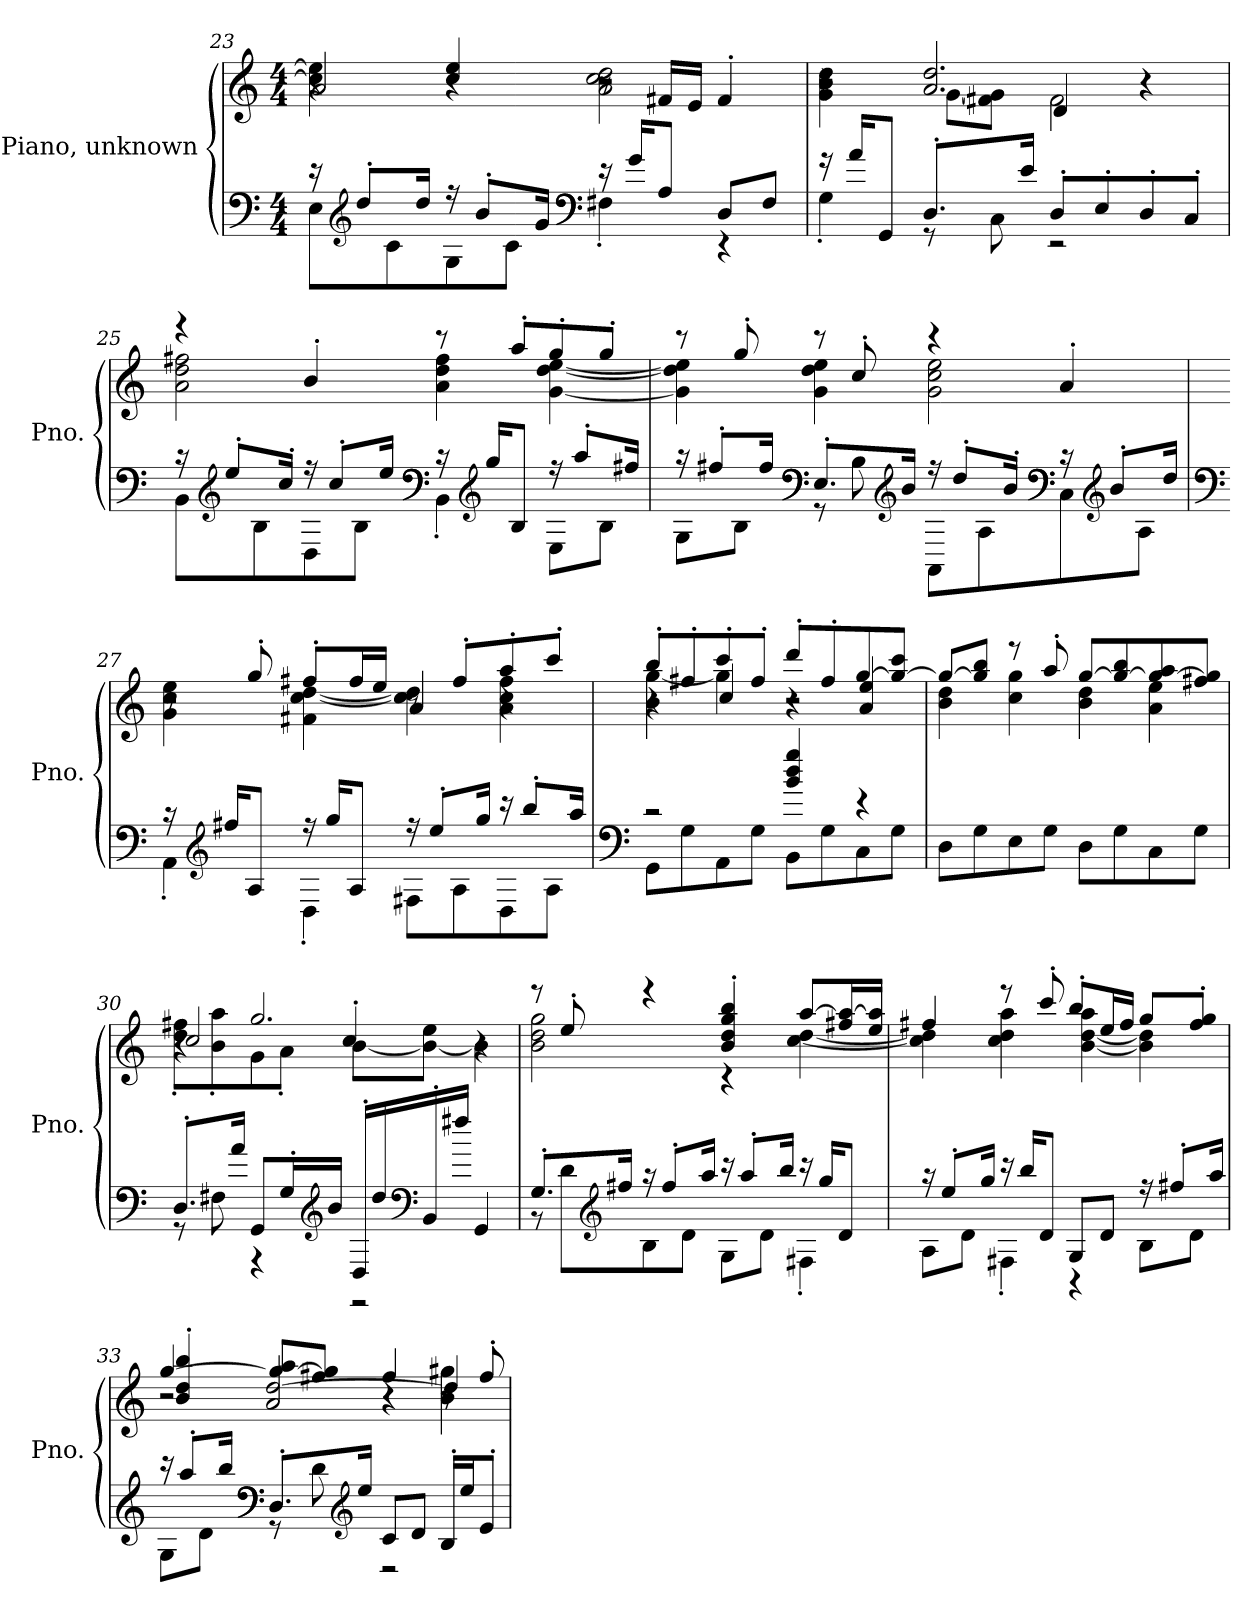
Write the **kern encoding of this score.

**kern	**kern
*part1	*part1
*staff2	*staff1
*I"Piano, unknown	*
*I'Pno.	*
!!LO:LB:g=z
*clefF4	*clefG2
*k[]	*k[]
*M4/4	*M4/4
=23	=23
*^	*^
*	*	*	*^
16r	8E\L	4r	4cc\] 4ee\]	2a/
*clefG2	*	*	*	*
8dd'/L	.	.	.	.
.	8c\	.	.	.
16dd/Jk	.	.	.	.
16r	8G\	4cc/ 4ee/	4r	.
8b'/L	.	.	.	.
.	8c\J	.	.	.
16g/Jk	.	.	.	.
*clefF4	*	*	*	*
16r	4F#X'\	8r	2a\ 2cc\ 2dd\	2r
16g/KL	.	.	.	.
8A/J	.	16f#X/LL	.	.
.	.	16e/JJ	.	.
8D/L	4r	4f#'/	.	.
8F#/J	.	.	.	.
=24	=24	=24	=24	=24
16r	4G'\	4r	4g\ 4b\ 4dd\	2r
16a/KL	.	.	.	.
8GG/J	.	.	.	.
8.D'/L	8r	2.a/ 2.dd/	[8g\L	.
.	8C\	.	8f#X\ 8g\]J	.
16e/Jk	.	.	.	.
8D'/L	2r	.	2f#\	4d/
8E'/	.	.	.	.
8D'/	.	.	.	4r
8C'/J	.	.	.	.
*	*	*	*v	*v
!!LO:PB:g=z
=25	=25	=25	=25
16r	8BB\L	4r	2a\ 2dd\ 2ff#X\
*clefG2	*	*	*
8ee'/L	.	.	.
.	8B\	.	.
16cc'/Jk	.	.	.
16r	8D\	4b'/	.
8cc'/L	.	.	.
.	8B\J	.	.
16ee/Jk	.	.	.
*clefF4	*	*	*
16r	4BB'\	8r	4a\ 4dd\ 4ff#\
*clefG2	*	*	*
16gg/KL	.	.	.
8B/J	.	8aa'/L	.
16r	8E\L	8gg'/	[4g\ [4dd\ [4ee\
8aa'/L	.	.	.
.	8B\J	8gg'/J	.
16ff#X/Jk	.	.	.
=26	=26	=26	=26
16r	8G\L	8r	4g\] 4dd\] 4ee\]
8ff#X'/L	.	.	.
.	8B\J	8gg'/	.
16ff#/Jk	.	.	.
*clefF4	*	*	*
8.E'/L	8r	8r	4g\ 4dd\ 4ee\
.	8B\	8cc'/	.
*clefG2	*	*	*
16b/Jk	.	.	.
16r	8AA\L	4r	2g\ 2cc\ 2ee\
8dd'/L	.	.	.
.	8A\	.	.
16b'/Jk	.	.	.
*clefF4	*	*	*
16r	8C\	4a'/	.
*clefG2	*	*	*
8b'/L	.	.	.
.	8A\J	.	.
16dd/Jk	.	.	.
*	*	*v	*v
!!LO:LB:g=z
=27	=27	=27
*clefF4	*	*
*	*	*^
*	*	*	*^
16r	4AA'\	8r	4g\ 4cc\ 4ee\	2r
*clefG2	*	*	*	*
16ff#X/KL	.	.	.	.
8A/J	.	8gg'/	.	.
16r	4D'\	8ff#X'/L	4f#X\ [4cc\ [4dd\	.
16gg/KL	.	.	.	.
8A/J	.	16ff#/L	.	.
.	.	16ee/JJ	.	.
16r	8F#X\L	8r	4cc\] 4dd\]	4a/
8ee'/L	.	.	.	.
.	8A\	8ff#'/L	.	.
16gg/Jk	.	.	.	.
16r	8D\	8aa'/	4a\ 4cc\ 4ff#\	4r
8bb'/L	.	.	.	.
.	8A\J	8ccc'/J	.	.
16aa/Jk	.	.	.	.
=28	=28	=28	=28	=28
*clefF4	*	*	*	*
2r	8GG\L	8bb'/L	4b\ [4gg\	4r
.	8G\	8ff#X'/	.	.
.	8AA\	8ccc'/	4gg\]	4cc/
.	8G\J	8ff#'/J	.	.
4b/ 4dd/ 4gg/	8BB\L	8ddd'/L	2r	4r
.	8G\	8ff#'/	.	.
4r	8C\	[8gg/	.	4a/ 4ee/
.	8G\J	8gg/_ 8ccc/J	.	.
*v	*v	*	*	*
*	*	*v	*v
=29	=29	=29
8D\L	8gg/L_	4b\ 4dd\
8G\	8gg/] 8bb/J	.
8E\	8r	4cc\ 4gg\
8G\J	8aa'/	.
8D\L	[8gg/L	4b\ 4dd\
8G\	8gg/_ 8bb/	.
8C\	8gg/_ 8aa/	4a\ 4ee\
8G\J	8ff#X/ 8gg/]J	.
!!LO:LB:g=z
=30	=30	=30
*^	*	*^
8.D'/L	8r	4r	8dd\' 8ff#X\'L	2cc/
.	8F#X\	.	8b\' 8aa\'	.
16a/Jk	.	.	.	.
8GG/L	4r	2.gg/	8g\	.
16G'/L	.	.	8a'\J	.
*clefG2	*	*	*	*
16b/JJ	.	.	.	.
16D'/LL	2r	.	[8b\L	4cc'/
16dd/	.	.	.	.
*clefF4	*	*	*	*
16BB'/	.	.	8b\_ 8ee\J	.
16ff#X/JJ	.	.	.	.
4GG/	.	.	4b\]	4r
*	*	*	*v	*v
=31	=31	=31	=31
8.G'/L	8r	8r	2b\ 2dd\ 2gg\
.	8d\L	8ee'/	.
*clefG2	*	*	*
16ff#X/Jk	.	.	.
16r	8B\	4r	.
8ff#'/L	.	.	.
.	8d\J	.	.
16aa/Jk	.	.	.
16r	8G\L	4b/' 4dd/' 4gg/' 4bb/'	4r
8aa'/L	.	.	.
.	8d\J	.	.
16bb/Jk	.	.	.
16r	4F#X'\	[8aa/L	[4cc\ [4dd\
16gg/KL	.	.	.
8d/J	.	16ff#X/ 16aa/_L	.
.	.	16ee/ 16aa/]JJ	.
!!LO:LB:g=z	!!
=32	=32	=32	=32
16r	8A\L	4ff#X/	4cc\] 4dd\]
8ee'/L	.	.	.
.	8d\J	.	.
16gg/Jk	.	.	.
16r	4F#X'\	8r	4cc\ 4dd\ 4aa\
16bb/KL	.	.	.
8d/J	.	8ccc'/	.
8G/L	4r	8bb'/L	[4b\ [4dd\ 4aa\
8d/J	.	16ee/L	.
.	.	16ff#/JJ	.
16r	8B\L	8gg/L	4b\] 4dd\]
8ff#X'/L	.	.	.
.	8d\J	8ff#/' 8gg/'J	.
16aa/Jk	.	.	.
=33	=33	=33	=33
*	*	*	*^
16r	8G\L	[4gg/	2r	4b/' 4dd/' 4bb/'
8aa'/L	.	.	.	.
.	8d\J	.	.	.
16bb/Jk	.	.	.	.
*clefF4	*	*	*	*
8.D'/L	8r	8gg/_ 8aa/L	.	2a/ [2dd/
.	8d\	8ff#X/ 8gg/]J	.	.
*clefG2	*	*	*	*
16ee/Jk	.	.	.	.
8c/L	2r	4ff#/	4r	.
8d/J	.	.	.	.
16B'/LL	.	8r	4b\ 4gg#X\	4dd/]
16ee/J	.	.	.	.
8e'/J	.	8ff#'/	.	.
*v	*v	*	*	*
*	*v	*v	*v
=	=
*-	*-
